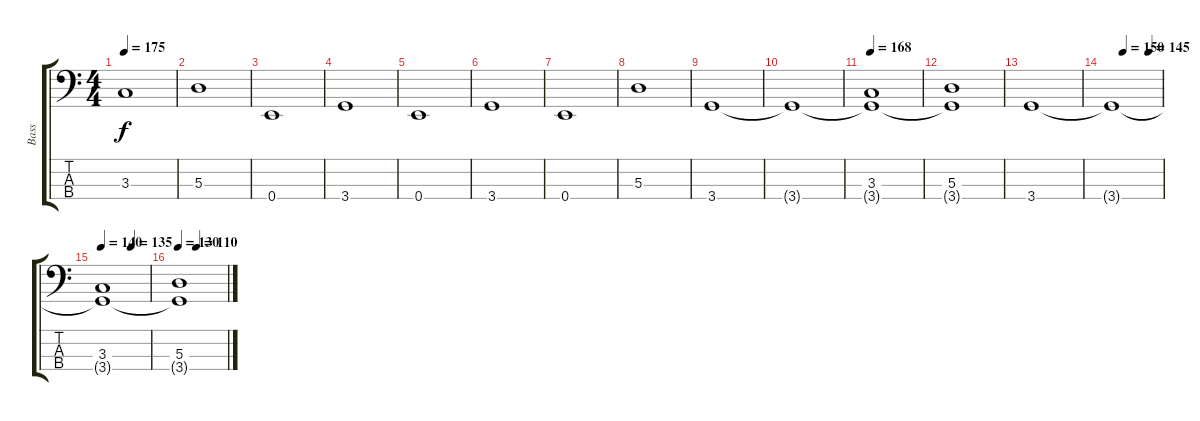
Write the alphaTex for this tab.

\track ("Bass" "Bass") {instrument acousticbass}
\staff {score tabs}
\tuning (G2 D2 A1 E1) {hide}
\ts (4 4)
\tempo 175
\clef f4
\ks c
3.3.1{dy f} |
5.3.1 |
0.4.1 |
3.4.1 |
0.4.1 |
3.4.1 |
0.4.1 |
5.3.1 |
3.4.1 |
3.4{t}.1 |
\tempo 168
(3.3 3.4{t}).1{volume 16} |
(5.3 3.4{t}).1 |
3.4.1 |
\tempo (150 0.25)
\tempo (145 0.75)
3.4{t}.1 |
\tempo 140
\tempo (135 0.625)
(3.3 3.4{t}).1{volume 16} |
\tempo 130
\tempo (110 0.375)
(5.3 3.4{t}).1
